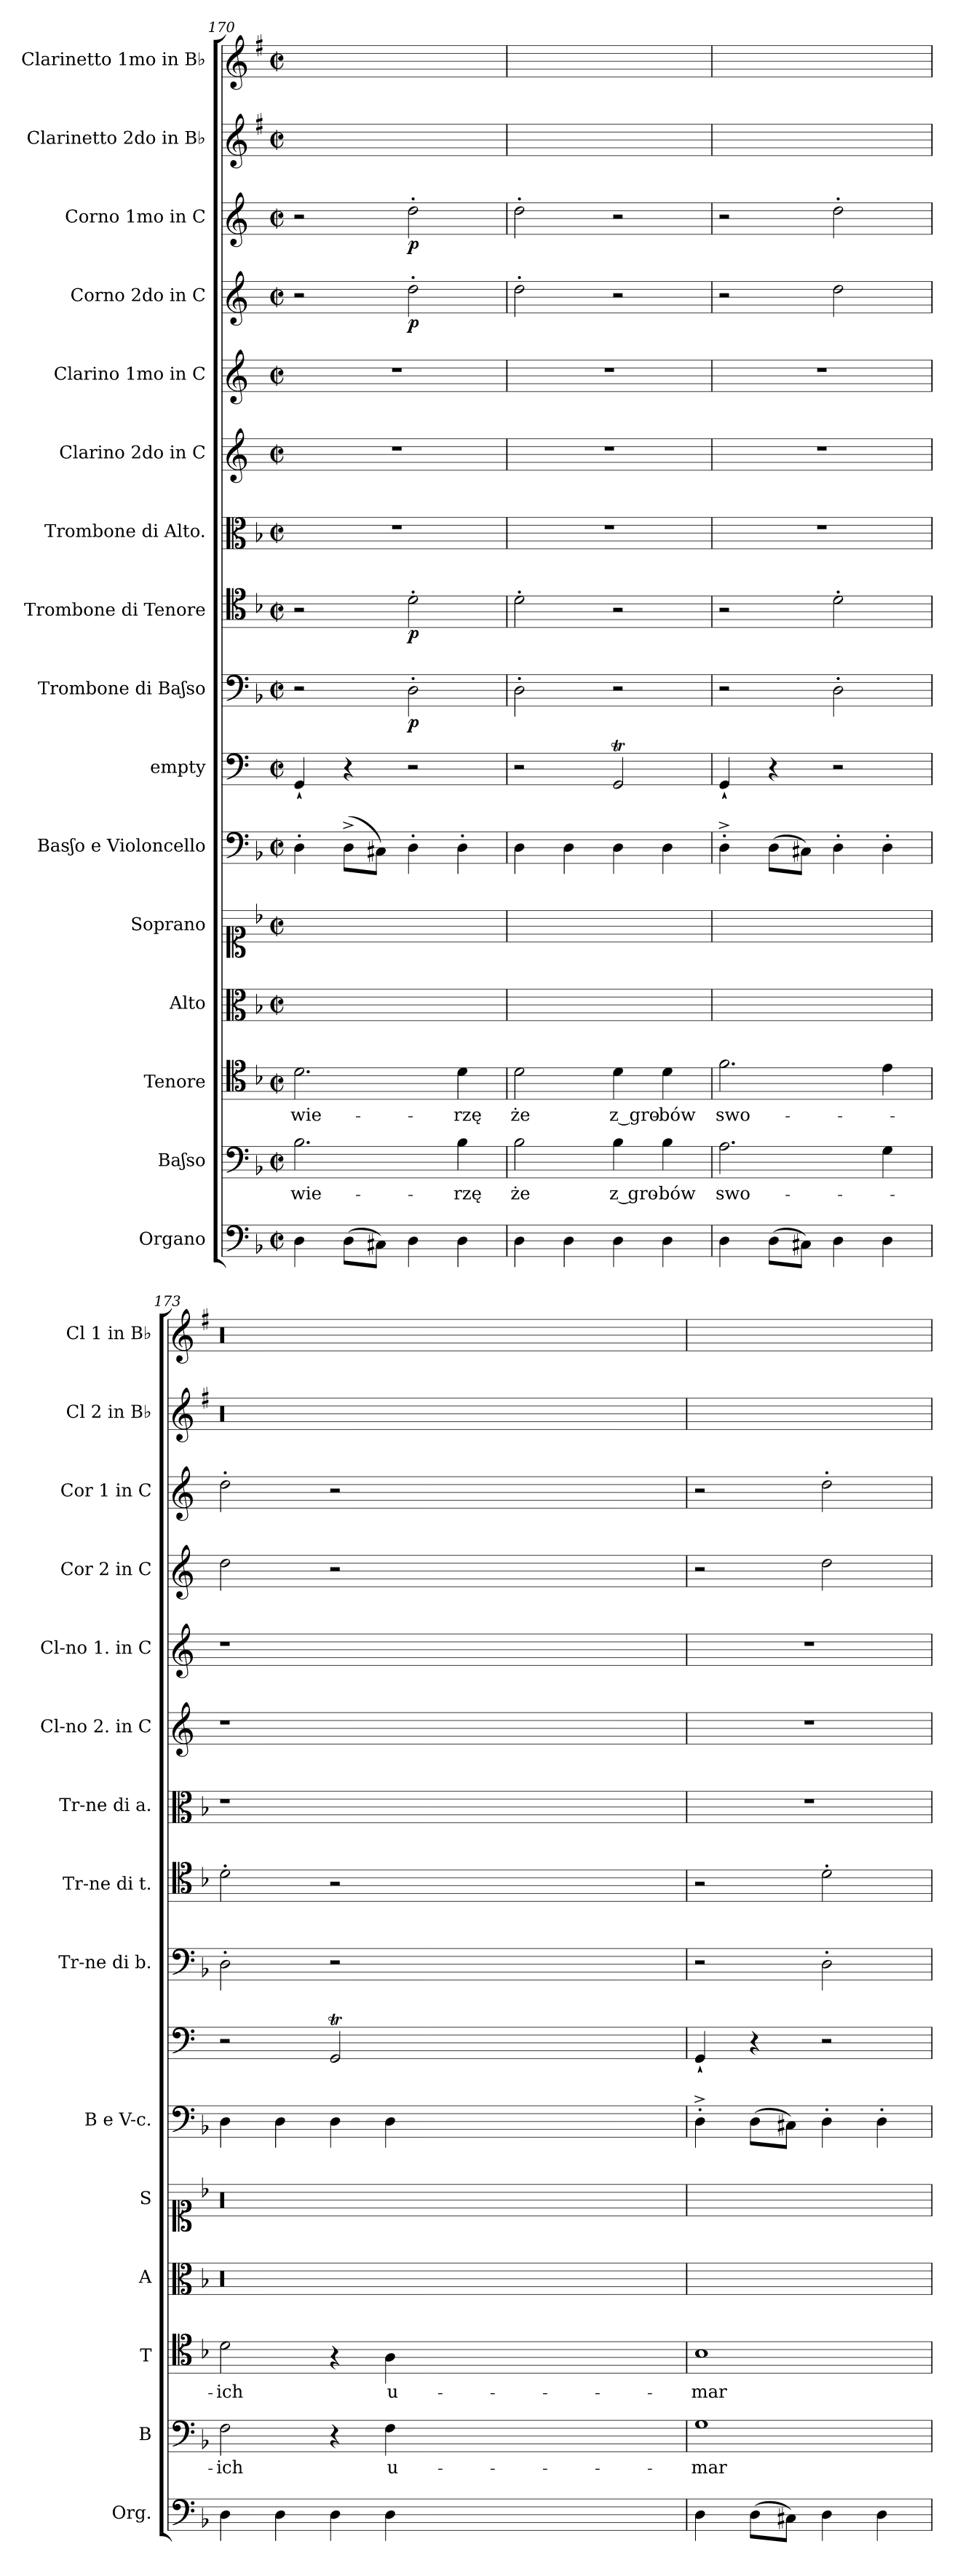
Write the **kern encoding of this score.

**kern	**kern	**text	**kern	**text	**kern	**kern	**kern	**kern	**kern	**dynam	**kern	**dynam	**kern	**kern	**kern	**kern	**dynam	**kern	**dynam	**kern	**kern
*part16	*part15	*part15	*part14	*part14	*part13	*part12	*part11	*part10	*part9	*part9	*part8	*part8	*part7	*part6	*part5	*part4	*part4	*part3	*part3	*part2	*part1
*staff16	*staff15	*staff15	*staff14	*staff14	*staff13	*staff12	*staff11	*staff10	*staff9	*staff9	*staff8	*staff8	*staff7	*staff6	*staff5	*staff4	*staff4	*staff3	*staff3	*staff2	*staff1
*I"Organo	*I"Baʃso	*	*I"Tenore	*	*I"Alto	*I"Soprano	*I"Basʃo e Violoncello	*I"empty	*I"Trombone di Baʃso	*	*I"Trombone di Tenore	*	*I"Trombone di Alto.	*I"Clarino 2do in C	*I"Clarino 1mo in C	*I"Corno 2do in C	*	*I"Corno 1mo in C	*	*I"Clarinetto 2do in B♭	*I"Clarinetto 1mo in B♭
*I'Org.	*I'B	*	*I'T	*	*I'A	*I'S	*I'B e V-c.	*	*I'Tr-ne di b.	*	*I'Tr-ne di t.	*	*I'Tr-ne di a.	*I'Cl-no 2. in C	*I'Cl-no 1. in C	*I'Cor 2 in C	*	*I'Cor 1 in C	*	*I'Cl 2 in B♭	*I'Cl 1 in B♭
*clefF4	*clefF4	*	*clefC4	*	*clefC3	*clefC1	*clefF4	*clefF4	*clefF4	*	*clefC4	*	*clefC3	*clefG2	*clefG2	*clefG2	*	*clefG2	*	*clefG2	*clefG2
*	*	*	*	*	*	*	*	*	*	*	*	*	*	*ITrd-3c-5	*ITrd-3c-5	*ITrd4c7	*	*ITrd4c7	*	*ITrd1c2	*ITrd1c2
*k[b-]	*k[b-]	*	*k[b-]	*	*k[b-]	*k[b-]	*k[b-]	*	*k[b-]	*	*k[b-]	*	*k[b-]	*k[b-]	*k[b-]	*k[b-]	*	*k[b-]	*	*k[b-]	*k[b-]
*F:	*F:	*	*F:	*	*F:	*F:	*F:	*	*F:	*	*F:	*	*F:	*F:	*F:	*F:	*	*F:	*	*F:	*F:
*M2/2	*M2/2	*	*M2/2	*	*M2/2	*M2/2	*M2/2	*M2/2	*M2/2	*	*M2/2	*	*M2/2	*M2/2	*M2/2	*M2/2	*	*M2/2	*	*M2/2	*M2/2
*met(c|)	*met(c|)	*	*met(c|)	*	*met(c|)	*met(c|)	*met(c|)	*met(c|)	*met(c|)	*	*met(c|)	*	*met(c|)	*met(c|)	*met(c|)	*met(c|)	*	*met(c|)	*	*met(c|)	*met(c|)
=170	=170	=170	=170	=170	=170	=170	=170	=170	=170	=170	=170	=170	=170	=170	=170	=170	=170	=170	=170	=170	=170
4D\	2.B-\	wie-	2.d\	wie-	1ryy	1ryy	4D'\	4GG`/	2r	.	2r	.	1r	1r	1r	2r	.	2r	.	1ryy	1ryy
(8D\L	.	.	.	.	.	.	(8D^<\L	4r	.	.	.	.	.	.	.	.	.	.	.	.	.
8C#X\J)	.	.	.	.	.	.	8C#X\J)	.	.	.	.	.	.	.	.	.	.	.	.	.	.
4D\	.	.	.	.	.	.	4D'\	2r	2D'\	p	2d'\	p	.	.	.	2g'\	p	2g'\	p	.	.
4D\	4B-\	-rzę	4d\	-rzę	.	.	4D'\	.	.	.	.	.	.	.	.	.	.	.	.	.	.
=171	=171	=171	=171	=171	=171	=171	=171	=171	=171	=171	=171	=171	=171	=171	=171	=171	=171	=171	=171	=171	=171
4D\	2B-\	że	2d\	że	1ryy	1ryy	4D\	2r	2D'\	.	2d'\	.	1r	1r	1r	2g'\	.	2g'\	.	1ryy	1ryy
4D\	.	.	.	.	.	.	4D\	.	.	.	.	.	.	.	.	.	.	.	.	.	.
4D\	4B-\	z gro-	4d\	z_gro-	.	.	4D\	2GGT	2r	.	2r	.	.	.	.	2r	.	2r	.	.	.
4D\	4B-\	-bów	4d\	-bów	.	.	4D\	.	.	.	.	.	.	.	.	.	.	.	.	.	.
=172	=172	=172	=172	=172	=172	=172	=172	=172	=172	=172	=172	=172	=172	=172	=172	=172	=172	=172	=172	=172	=172
4D\	2.A\	swo-	2.f\	swo-	1ryy	1ryy	4D'^<\	4GG`	2r	.	2r	.	1r	1r	1r	2r	.	2r	.	1ryy	1ryy
(8D\L	.	.	.	.	.	.	(8D\L	4r	.	.	.	.	.	.	.	.	.	.	.	.	.
8C#X\J)	.	.	.	.	.	.	8C#X\J)	.	.	.	.	.	.	.	.	.	.	.	.	.	.
4D\	.	.	.	.	.	.	4D'\	2r	2D'\	.	2d'\	.	.	.	.	2g\	.	2g'\	.	.	.
4D\	4G\	.	4e\	.	.	.	4D'\	.	.	.	.	.	.	.	.	.	.	.	.	.	.
=173	=173	=173	=173	=173	=173	=173	=173	=173	=173	=173	=173	=173	=173	=173	=173	=173	=173	=173	=173	=173	=173
4D\	2F\	-ich	2d\	-ich	00r	00r	4D\	2r	2D'\	.	2d'\	.	1r	1r	1r	2g\	.	2g'\	.	00r	00r
4D\	.	.	.	.	.	.	4D\	.	.	.	.	.	.	.	.	.	.	.	.	.	.
4D\	4r	.	4r	.	.	.	4D\	2GGT/	2r	.	2r	.	.	.	.	2r	.	2r	.	.	.
4D\	4F\	u-	4A\	u-	.	.	4D\	.	.	.	.	.	.	.	.	.	.	.	.	.	.
0.ryy	0.ryy	.	0.ryy	.	.	.	0.ryy	0.ryy	0.ryy	.	0.ryy	.	0.ryy	0.ryy	0.ryy	0.ryy	.	0.ryy	.	.	.
=174	=174	=174	=174	=174	=174	=174	=174	=174	=174	=174	=174	=174	=174	=174	=174	=174	=174	=174	=174	=174	=174
4D\	1G	-mar-	1B-	-mar-	1ryy	1ryy	4D'^<\	4GG`	2r	.	2r	.	1r	1r	1r	2r	.	2r	.	1ryy	1ryy
(8D\L	.	.	.	.	.	.	(8D\L	4r	.	.	.	.	.	.	.	.	.	.	.	.	.
8C#X\J)	.	.	.	.	.	.	8C#X\J)	.	.	.	.	.	.	.	.	.	.	.	.	.	.
4D\	.	.	.	.	.	.	4D'\	2r	2D'\	.	2d'\	.	.	.	.	2g\	.	2g'\	.	.	.
4D\	.	.	.	.	.	.	4D'\	.	.	.	.	.	.	.	.	.	.	.	.	.	.
=	=	=	=	=	=	=	=	=	=	=	=	=	=	=	=	=	=	=	=	=	=
*-	*-	*-	*-	*-	*-	*-	*-	*-	*-	*-	*-	*-	*-	*-	*-	*-	*-	*-	*-	*-	*-
